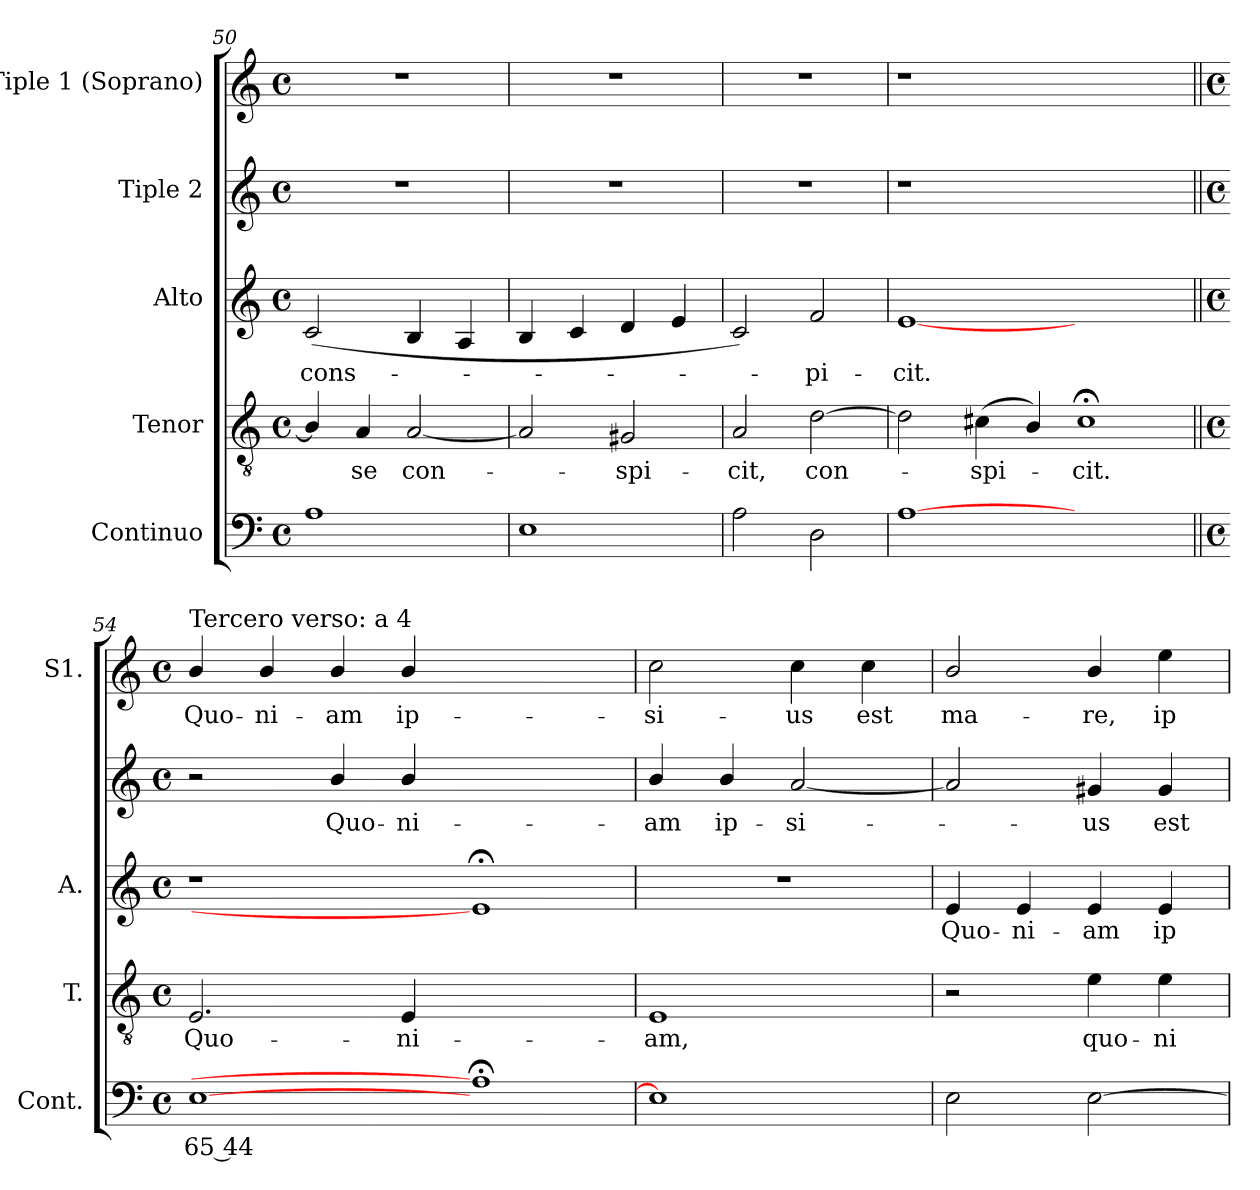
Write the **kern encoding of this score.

**kern	**text	**kern	**text	**kern	**text	**kern	**text	**kern	**text
*part5	*part5	*part4	*part4	*part3	*part3	*part2	*part2	*part1	*part1
*staff5	*staff5	*staff4	*staff4	*staff3	*staff3	*staff2	*staff2	*staff1	*staff1
*I"Continuo	*	*I"Tenor	*	*I"Alto	*	*I"Tiple 2	*	*I"Tiple 1 (Soprano)	*
*I'Cont.	*	*I'T.	*	*I'A.	*	*	*	*I'S1.	*
*clefF4	*	*clefGv2	*	*clefG2	*	*clefG2	*	*clefG2	*
*	*	*ITrd7c12	*	*	*	*	*	*	*
*k[]	*	*k[]	*	*k[]	*	*k[]	*	*k[]	*
*C:	*	*C:	*	*C:	*	*C:	*	*C:	*
*M4/4	*	*M4/4	*	*M4/4	*	*M4/4	*	*M4/4	*
*met(c)	*	*met(c)	*	*met(c)	*	*met(c)	*	*met(c)	*
=50	=50	=50	=50	=50	=50	=50	=50	=50	=50
!	!	!	!	!	!LO:LY:b:color=#000000	!	!	!	!
1Ai	.	4BBi/]	.	(2ci/	cons-	1r	.	1r	.
!	!	!	!LO:LY:b:color=#000000	!	!	!	!	!	!
.	.	4AAi/	-se	.	.	.	.	.	.
!	!	!	!LO:LY:b:color=#000000	!	!	!	!	!	!
.	.	[2AAi/	con-	4Bi/	.	.	.	.	.
.	.	.	.	4Ai/	.	.	.	.	.
=51	=51	=51	=51	=51	=51	=51	=51	=51	=51
1Ei	.	2AAi/]	.	4Bi/	.	1r	.	1r	.
.	.	.	.	4ci/	.	.	.	.	.
!	!	!	!LO:LY:b:color=#000000	!	!	!	!	!	!
.	.	2GG#Xi/	-spi-	4di/	.	.	.	.	.
.	.	.	.	4ei/	.	.	.	.	.
=52	=52	=52	=52	=52	=52	=52	=52	=52	=52
!	!	!	!LO:LY:b:color=#000000	!	!	!	!	!	!
2Ai\	.	2AAi/	-cit,	2ci/)	.	1r	.	1r	.
!	!	!	!LO:LY:b:color=#000000	!	!	!	!	!	!
!	!	!	!	!	!LO:LY:b:color=#000000	!	!	!	!
2Di\	.	[2Di\	con-	2fi/	-pi-	.	.	.	.
=53	=53	=53	=53	=53	=53	=53	=53	=53	=53
!	!	!	!	!	!LO:LY:b:color=#000000	!LO:N:vis=1	!	!LO:N:vis=1	!
[1Ai	.	2Di\]	.	[1ei	-cit.	1r	.	1r	.
!	!	!	!LO:LY:b:color=#000000	!	!	!	!	!	!
.	.	(4C#Xi\	-spi-	.	.	.	.	.	.
.	.	4BBi/)	.	.	.	.	.	.	.
!	!	!	!LO:LY:b:color=#000000	!	!	!	!	!	!
1ryy	.	1C#;i	-cit.	1ryy	.	1ryy	.	1ryy	.
!!LO:PB:g=z
=54||	=54||	=54||	=54||	=54||	=54||	=54||	=54||	=54||	=54||
*M4/4	*	*M4/4	*	*M4/4	*	*M4/4	*	*M4/4	*
*met(c)	*	*met(c)	*	*met(c)	*	*met(c)	*	*met(c)	*
!	!LO:LY:b:color=#000000	!	!	!	!	!	!	!	!
!	!	!	!LO:LY:b:color=#000000	!	!	!	!	!	!
!	!	!	!	!	!	!	!	!LO:TX:a:t=Tercero verso&colon; a 4	!
!	!	!	!	!	!	!	!	!	!LO:LY:b:color=#000000
[1Ei	65 44	2.EEi/	Quo-	1r	.	2r	.	4bi/	Quo-
!	!	!	!	!	!	!	!	!	!LO:LY:b:color=#000000
.	.	.	.	.	.	.	.	4bi/	-ni-
!	!	!	!	!	!	!	!LO:LY:b:color=#000000	!	!
!	!	!	!	!	!	!	!	!	!LO:LY:b:color=#000000
.	.	.	.	.	.	4bi/	Quo-	4bi/	-am
!	!	!	!LO:LY:b:color=#000000	!	!	!	!	!	!
!	!	!	!	!	!	!	!LO:LY:b:color=#000000	!	!
!	!	!	!	!	!	!	!	!	!LO:LY:b:color=#000000
.	.	4EEi/	-ni-	.	.	4bi/	-ni-	4bi/	ip-
1A;i]	.	1ryy	.	1e;i]	.	1ryy	.	1ryy	.
=55	=55	=55	=55	=55	=55	=55	=55	=55	=55
!	!	!	!LO:LY:b:color=#000000	!	!	!	!	!	!
!	!	!	!	!	!	!	!LO:LY:b:color=#000000	!	!
!	!	!	!	!	!	!	!	!	!LO:LY:b:color=#000000
1Ei]	.	1EEi	-am,	1r	.	4bi/	-am	2cci\	-si-
!	!	!	!	!	!	!	!LO:LY:b:color=#000000	!	!
.	.	.	.	.	.	4bi/	ip-	.	.
!	!	!	!	!	!	!	!LO:LY:b:color=#000000	!	!
!	!	!	!	!	!	!	!	!	!LO:LY:b:color=#000000
.	.	.	.	.	.	[2ai/	-si-	4cci\	-us
!	!	!	!	!	!	!	!	!	!LO:LY:b:color=#000000
.	.	.	.	.	.	.	.	4cci\	est
=56	=56	=56	=56	=56	=56	=56	=56	=56	=56
!	!	!	!	!	!LO:LY:b:color=#000000	!	!	!	!
!	!	!	!	!	!	!	!	!	!LO:LY:b:color=#000000
2Ei\	.	2r	.	4ei/	Quo-	2ai/]	.	2bi/	ma-
!	!	!	!	!	!LO:LY:b:color=#000000	!	!	!	!
.	.	.	.	4ei/	-ni-	.	.	.	.
!	!	!	!LO:LY:b:color=#000000	!	!	!	!	!	!
!	!	!	!	!	!LO:LY:b:color=#000000	!	!	!	!
!	!	!	!	!	!	!	!LO:LY:b:color=#000000	!	!
!	!	!	!	!	!	!	!	!	!LO:LY:b:color=#000000
[2Ei\	.	4Ei\	quo-	4ei/	-am	4g#Xi/	-us	4bi/	-re,
!	!	!	!LO:LY:b:color=#000000	!	!	!	!	!	!
!	!	!	!	!	!LO:LY:b:color=#000000	!	!	!	!
!	!	!	!	!	!	!	!LO:LY:b:color=#000000	!	!
!	!	!	!	!	!	!	!	!	!LO:LY:b:color=#000000
.	.	4Ei\	-ni-	4ei/	ip-	4g#i/	est	4eei\	ip-
=	=	=	=	=	=	=	=	=	=
*-	*-	*-	*-	*-	*-	*-	*-	*-	*-
